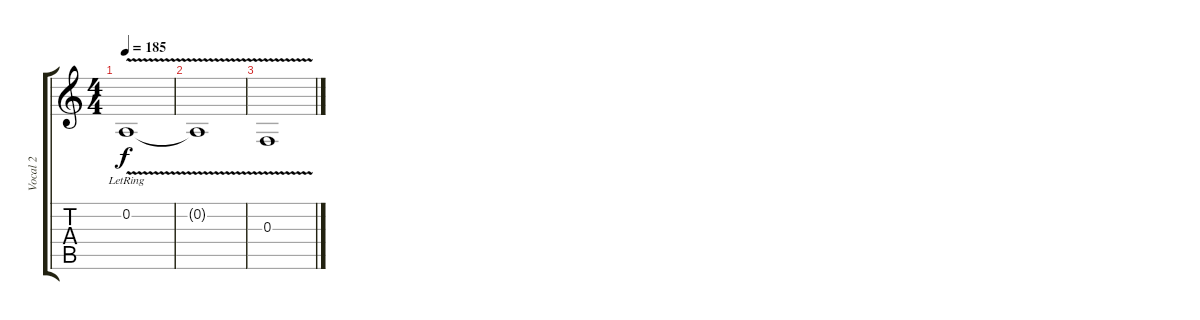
\track ("Vocal 2" "Vocal 2") {instrument oboe}
\staff {score tabs}
\tuning (D4 A3 F3 C3 G2 C2) {hide}
\ts (4 4)
\tempo 185
\clef g2
\ks c
0.2{v lr}.1{dy f} |
0.2{v t}.1 |
0.3{v}.1
